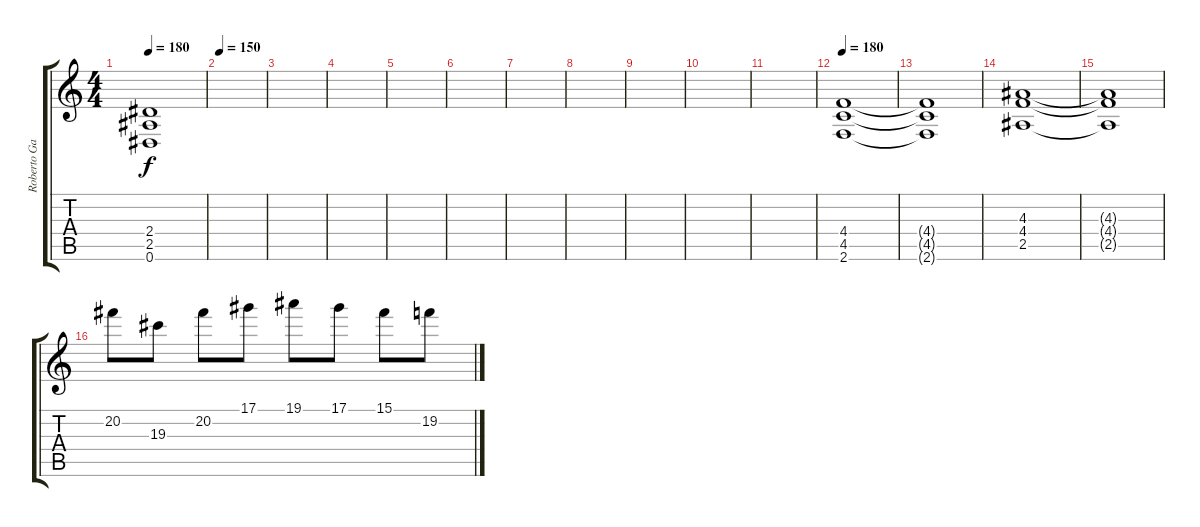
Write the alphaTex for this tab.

\track ("Roberto García" "Roberto Ga") {instrument distortionguitar}
\staff {score tabs}
\tuning (Eb4 Bb3 Gb3 Db3 Ab2 Eb2) {hide}
\ts (4 4)
\tempo 180
\clef g2
\ks c
(2.4{t} 2.5{t} 0.6{t}).1{dy f} |
\tempo 150
|
|
|
|
|
|
|
|
|
|
\tempo 180
(4.4 4.5 2.6).1 |
(4.4{t} 4.5{t} 2.6{t}).1 |
(4.3 4.4 2.5).1 |
(4.3{t} 4.4{t} 2.5{t}).1 |
20.2.8 19.3.8 20.2.8 17.1.8 19.1.8 17.1.8 15.1.8 19.2.8
